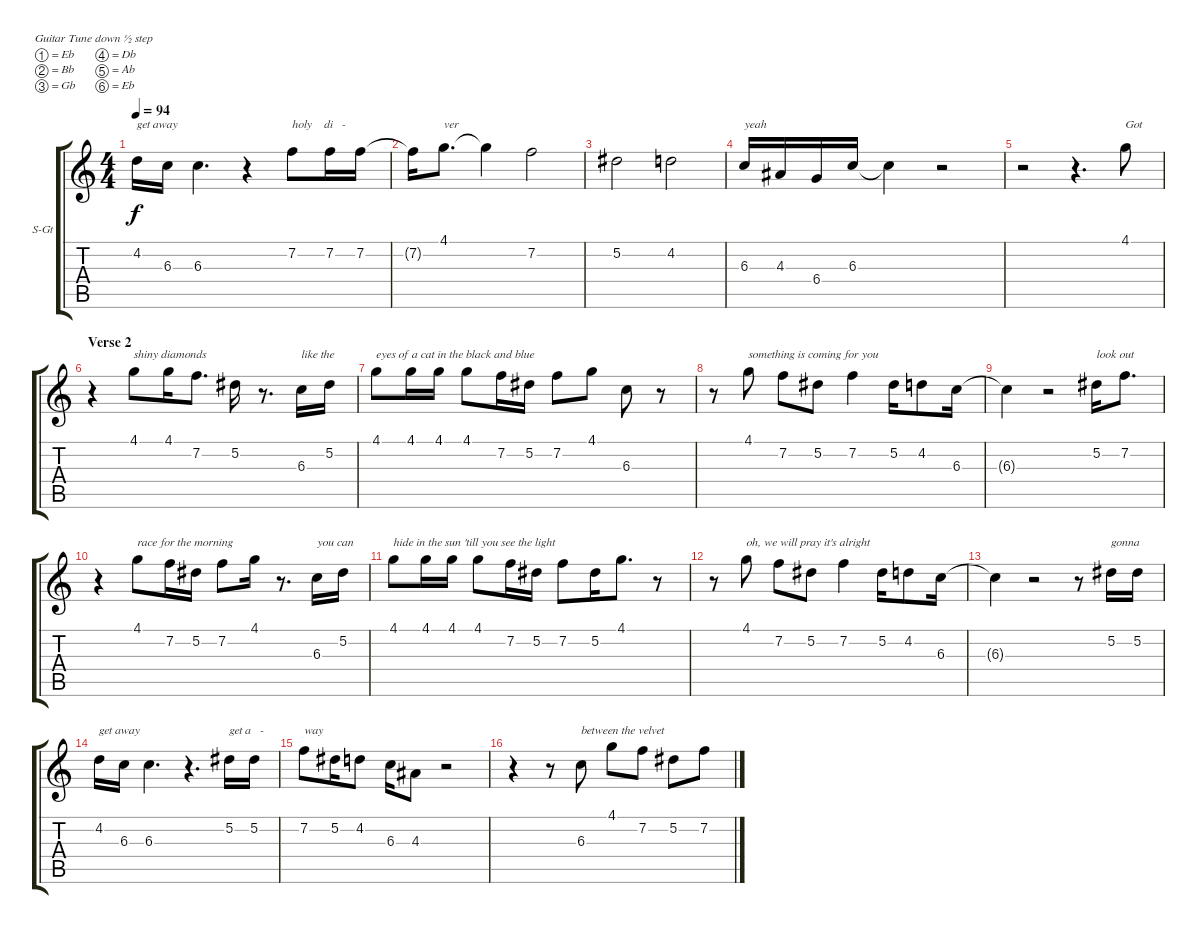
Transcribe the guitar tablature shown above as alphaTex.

\bracketExtendMode groupsimilarinstruments
\firstSystemTrackNameOrientation horizontal
\otherSystemsTrackNameOrientation horizontal
\track ("Vox" "S-Gt") {instrument violin}
\staff {score tabs}
\tuning (Eb4 Bb3 Gb3 Db3 Ab2 Eb2)
\displaytranspose 12
\ts (4 4)
\tempo 94
\clef g2
\ks c
4.2.16{txt "get away" dy f} 6.3.16 6.3.4{d} r.4 7.2.8{txt "holy    di   -"} 7.2.16 7.2.16 |
7.2{t}.16 4.1.8{d txt "ver"} 4.1{t}.4 7.2.2 |
5.2.2 4.2.2 |
6.3.16{txt "yeah"} 4.3.16 6.4.16 6.3.16 6.3{t}.4 r.2 |
r.2 r.4{d} 4.1.8{txt "Got"} |
\section ("" "Verse 2")
r.4 4.1.8{txt "shiny diamonds"} 4.1.16 7.2.8{d} 5.2.16 r.8{d} 6.3.16{txt "like the"} 5.2.16 |
4.1.8{txt "eyes of a cat in the black and blue"} 4.1.16 4.1.16 4.1.8 7.2.16 5.2.16 7.2.8 4.1.8 6.3.8 r.8 |
r.8 4.1.8{txt "something is coming for you"} 7.2.8 5.2.8 7.2.4 5.2.16 4.2.8 6.3.16 |
6.3{t}.4 r.2 5.2.16{txt "look out"} 7.2.8{d} |
r.4 4.1.8{txt "race for the morning"} 7.2.16 5.2.16 7.2.8 4.1.16 r.8{d} 6.3.16{txt "you can"} 5.2.16 |
4.1.8{txt "hide in the sun 'till you see the light"} 4.1.16 4.1.16 4.1.8 7.2.16 5.2.16 7.2.8 5.2.16 4.1.8{d} r.8 |
r.8 4.1.8{txt "oh, we will pray it's alright"} 7.2.8 5.2.8 7.2.4 5.2.16 4.2.8 6.3.16 |
6.3{t}.4 r.2 r.8 5.2.16{txt "gonna"} 5.2.16 |
4.2.16{txt "get away"} 6.3.16 6.3.4{d} r.4{d} 5.2.16{txt "get a   -"} 5.2.16 |
7.2.8{txt "way"} 5.2.16 4.2.8 6.3.16 4.3.8 r.2 |
r.4 r.8 6.3.8{txt "between the velvet"} 4.1.8 7.2.8 5.2.8 7.2.8
